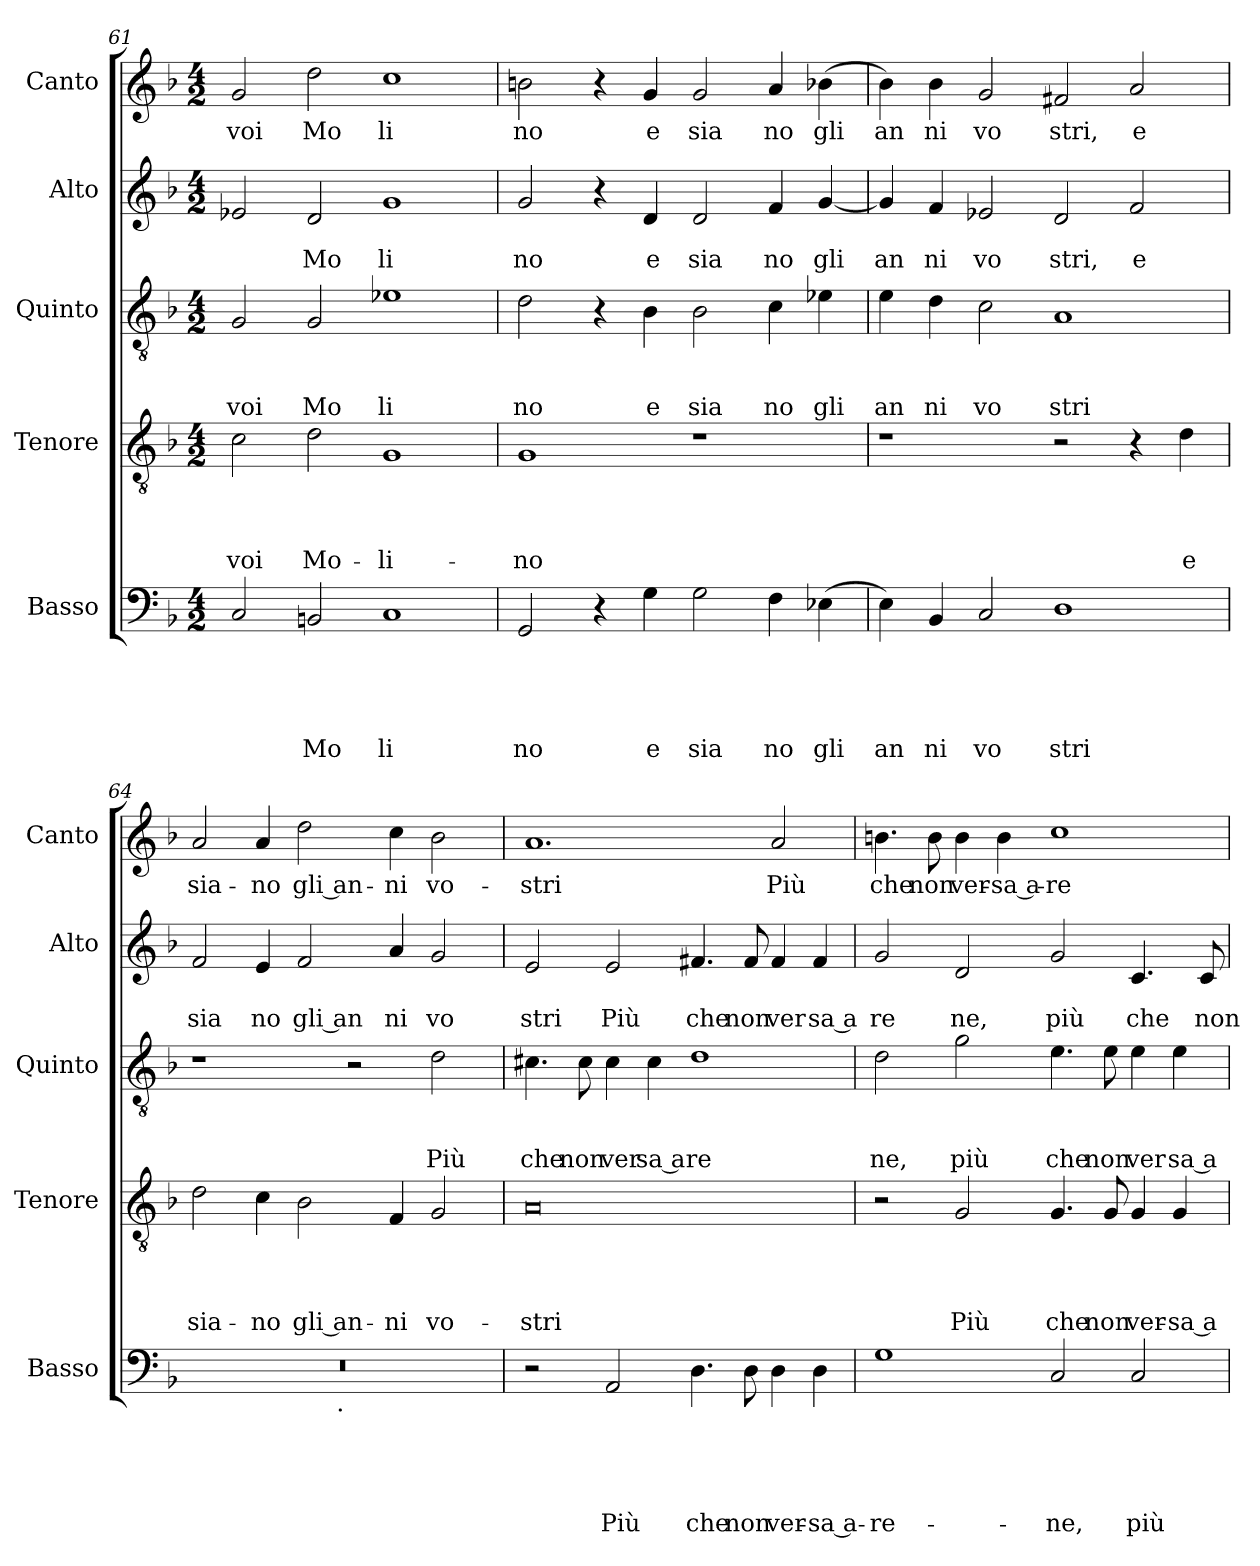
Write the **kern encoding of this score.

**kern	**text	**text	**text	**text	**text	**kern	**text	**text	**text	**text	**kern	**text	**text	**text	**kern	**text	**text	**kern	**text
*part5	*part5	*part5	*part5	*part5	*part5	*part4	*part4	*part4	*part4	*part4	*part3	*part3	*part3	*part3	*part2	*part2	*part2	*part1	*part1
*staff5	*staff5	*staff5	*staff5	*staff5	*staff5	*staff4	*staff4	*staff4	*staff4	*staff4	*staff3	*staff3	*staff3	*staff3	*staff2	*staff2	*staff2	*staff1	*staff1
*I"Basso	*	*	*	*	*	*I"Tenore	*	*	*	*	*I"Quinto	*	*	*	*I"Alto	*	*	*I"Canto	*
*I'Basso	*	*	*	*	*	*I'Tenore	*	*	*	*	*I'Quinto	*	*	*	*I'Alto	*	*	*I'Canto	*
*clefF4	*	*	*	*	*	*clefGv2	*	*	*	*	*clefGv2	*	*	*	*clefG2	*	*	*clefG2	*
*k[b-]	*	*	*	*	*	*k[b-]	*	*	*	*	*k[b-]	*	*	*	*k[b-]	*	*	*k[b-]	*
*F:	*	*	*	*	*	*F:	*	*	*	*	*F:	*	*	*	*F:	*	*	*F:	*
*M4/2	*	*	*	*	*	*M4/2	*	*	*	*	*M4/2	*	*	*	*M4/2	*	*	*M4/2	*
=61	=61	=61	=61	=61	=61	=61	=61	=61	=61	=61	=61	=61	=61	=61	=61	=61	=61	=61	=61
!	!	!	!	!	!	!	!	!	!	!LO:LY:b	!	!	!	!LO:LY:b	!	!	!	!	!LO:LY:b
2C/	.	.	.	.	.	2c\	.	.	.	voi	2G/	.	.	voi	2e-X/	.	.	2g/	voi
!	!	!	!	!	!LO:LY:b	!	!	!	!	!LO:LY:b	!	!	!	!LO:LY:b	!	!	!LO:LY:b	!	!LO:LY:b
2BBn/	.	.	.	.	Mo	2d\	.	.	.	Mo-	2G/	.	.	Mo	2d/	.	Mo	2dd\	Mo
!	!	!	!	!	!LO:LY:b	!	!	!	!	!LO:LY:b	!	!	!	!LO:LY:b	!	!	!LO:LY:b	!	!LO:LY:b
1C	.	.	.	.	li	1G	.	.	.	-li-	1e-X	.	.	li	1g	.	li	1cc	li
=62	=62	=62	=62	=62	=62	=62	=62	=62	=62	=62	=62	=62	=62	=62	=62	=62	=62	=62	=62
!	!	!	!	!	!LO:LY:b	!	!	!	!	!LO:LY:b	!	!	!	!LO:LY:b	!	!	!LO:LY:b	!	!LO:LY:b
2GG/	.	.	.	.	no	1G	.	.	.	-no	2d\	.	.	no	2g/	.	no	2bn\	no
4r	.	.	.	.	.	.	.	.	.	.	4r	.	.	.	4r	.	.	4r	.
!	!	!	!	!	!LO:LY:b	!	!	!	!	!	!	!	!	!LO:LY:b	!	!	!LO:LY:b	!	!LO:LY:b
4G\	.	.	.	.	e	.	.	.	.	.	4B-\	.	.	e	4d/	.	e	4g/	e
!	!	!	!	!	!LO:LY:b	!	!	!	!	!	!	!	!	!LO:LY:b	!	!	!LO:LY:b	!	!LO:LY:b
2G\	.	.	.	.	sia	1r	.	.	.	.	2B-\	.	.	sia	2d/	.	sia	2g/	sia
!	!	!	!	!	!LO:LY:b	!	!	!	!	!	!	!	!	!LO:LY:b	!	!	!LO:LY:b	!	!LO:LY:b
4F\	.	.	.	.	no	.	.	.	.	.	4c\	.	.	no	4f/	.	no	4a/	no
!	!	!	!	!	!LO:LY:b	!	!	!	!	!	!	!	!	!LO:LY:b	!	!	!LO:LY:b	!	!LO:LY:b
(>4E-X\	.	.	.	.	gli	.	.	.	.	.	4e-X\	.	.	gli	[<4g/	.	gli	(>4b-X\	gli
=63	=63	=63	=63	=63	=63	=63	=63	=63	=63	=63	=63	=63	=63	=63	=63	=63	=63	=63	=63
!	!	!	!	!	!LO:LY:b	!	!	!	!	!	!	!	!	!LO:LY:b	!	!	!LO:LY:b	!	!LO:LY:b
4E\)	.	.	.	.	an	1r	.	.	.	.	4e\	.	.	an	4g/]	.	an	4b-\)	an
!	!	!	!	!	!LO:LY:b	!	!	!	!	!	!	!	!	!LO:LY:b	!	!	!LO:LY:b	!	!LO:LY:b
4BB-/	.	.	.	.	ni	.	.	.	.	.	4d\	.	.	ni	4f/	.	ni	4b-\	ni
!	!	!	!	!	!LO:LY:b	!	!	!	!	!	!	!	!	!LO:LY:b	!	!	!LO:LY:b	!	!LO:LY:b
2C/	.	.	.	.	vo	.	.	.	.	.	2c\	.	.	vo	2e-X/	.	vo	2g/	vo
!	!	!	!	!	!LO:LY:b	!	!	!	!	!	!	!	!	!LO:LY:b	!	!	!LO:LY:b	!	!LO:LY:b
1D	.	.	.	.	stri	2r	.	.	.	.	1A	.	.	stri	2d/	.	stri,	2f#X/	stri,
!	!	!	!	!	!	!	!	!	!	!	!	!	!	!	!	!	!LO:LY:b	!	!LO:LY:b
.	.	.	.	.	.	4r	.	.	.	.	.	.	.	.	2f/	.	e	2a/	e
!	!	!	!	!	!	!	!	!	!	!LO:LY:b	!	!	!	!	!	!	!	!	!
.	.	.	.	.	.	4d\	.	.	.	e	.	.	.	.	.	.	.	.	.
!!LO:LB:g=z
=64	=64	=64	=64	=64	=64	=64	=64	=64	=64	=64	=64	=64	=64	=64	=64	=64	=64	=64	=64
!	!	!	!	!	!	!	!	!	!	!LO:LY:b	!	!	!	!	!	!	!LO:LY:b	!	!LO:LY:b
*^	*	*	*	*	*	*	*	*	*	*	*	*	*	*	*	*	*	*	*
0r	2ryy	.	.	.	.	.	2d\	.	.	.	sia-	1r	.	.	.	2f/	.	sia	2a/	sia-
!	!	!	!	!	!	!	!	!	!	!	!LO:LY:b	!	!	!	!	!	!	!LO:LY:b	!	!LO:LY:b
.	4...ryy	.	.	.	.	.	4c\	.	.	.	-no	.	.	.	.	4e/	.	no	4a/	-no
!	!	!	!	!	!	!	!	!	!	!	!LO:LY:b:rj	!	!	!	!	!	!	!LO:LY:b:rj	!	!LO:LY:b:rj
.	.	.	.	.	.	.	2B-\	.	.	.	gli an-	.	.	.	.	2f/	.	gli an	2dd\	gli an-
!	!LO:TX:b:t=.	!	!	!	!	!	!	!	!	!	!	!	!	!	!	!	!	!	!	!
.	1ryy	.	.	.	.	.	.	.	.	.	.	.	.	.	.	.	.	.	.	.
.	.	.	.	.	.	.	.	.	.	.	.	2r	.	.	.	.	.	.	.	.
!	!	!	!	!	!	!	!	!	!	!	!LO:LY:b	!	!	!	!	!	!	!LO:LY:b	!	!LO:LY:b
.	.	.	.	.	.	.	4F/	.	.	.	-ni	.	.	.	.	4a/	.	ni	4cc\	-ni
!	!	!	!	!	!	!	!	!	!	!	!LO:LY:b	!	!	!	!LO:LY:b	!	!	!LO:LY:b	!	!LO:LY:b
.	.	.	.	.	.	.	2G/	.	.	.	vo-	2d\	.	.	Più	2g/	.	vo	2b-\	vo-
.	32ryy	.	.	.	.	.	.	.	.	.	.	.	.	.	.	.	.	.	.	.
=65	=65	=65	=65	=65	=65	=65	=65	=65	=65	=65	=65	=65	=65	=65	=65	=65	=65	=65	=65	=65
!	!	!	!	!	!	!	!	!	!	!	!LO:LY:b	!	!	!	!LO:LY:b	!	!	!LO:LY:b	!	!LO:LY:b
*v	*v	*	*	*	*	*	*	*	*	*	*	*	*	*	*	*	*	*	*	*
2r	.	.	.	.	.	0A	.	.	.	-stri	4.c#X\	.	.	che	2e/	.	stri	1.a	-stri
!	!	!	!	!	!	!	!	!	!	!	!	!	!	!LO:LY:b	!	!	!	!	!
.	.	.	.	.	.	.	.	.	.	.	8c#\	.	.	non	.	.	.	.	.
!	!	!	!	!	!LO:LY:b	!	!	!	!	!	!	!	!	!LO:LY:b	!	!	!LO:LY:b	!	!
2AA/	.	.	.	.	Più	.	.	.	.	.	4c#\	.	.	ver	2e/	.	Più	.	.
!	!	!	!	!	!	!	!	!	!	!	!	!	!	!LO:LY:b:rj	!	!	!	!	!
.	.	.	.	.	.	.	.	.	.	.	4c#\	.	.	sa a	.	.	.	.	.
!	!	!	!	!	!LO:LY:b	!	!	!	!	!	!	!	!	!LO:LY:b	!	!	!LO:LY:b	!	!
4.D\	.	.	.	.	che	.	.	.	.	.	1d	.	.	re	4.f#X/	.	che	.	.
!	!	!	!	!	!LO:LY:b	!	!	!	!	!	!	!	!	!	!	!	!LO:LY:b	!	!
8D\	.	.	.	.	non	.	.	.	.	.	.	.	.	.	8f#/	.	non	.	.
!	!	!	!	!	!LO:LY:b	!	!	!	!	!	!	!	!	!	!	!	!LO:LY:b	!	!LO:LY:b
4D\	.	.	.	.	ver-	.	.	.	.	.	.	.	.	.	4f#/	.	ver	2a/	Più
!	!	!	!	!	!LO:LY:b:rj	!	!	!	!	!	!	!	!	!	!	!	!LO:LY:b:rj	!	!
4D\	.	.	.	.	-sa a-	.	.	.	.	.	.	.	.	.	4f#/	.	sa a	.	.
=66	=66	=66	=66	=66	=66	=66	=66	=66	=66	=66	=66	=66	=66	=66	=66	=66	=66	=66	=66
!	!	!	!	!	!LO:LY:b	!	!	!	!	!	!	!	!	!LO:LY:b	!	!	!LO:LY:b	!	!LO:LY:b
1G	.	.	.	.	-re-	2r	.	.	.	.	2d\	.	.	ne,	2g/	.	re	4.bn\	che
!	!	!	!	!	!	!	!	!	!	!	!	!	!	!	!	!	!	!	!LO:LY:b
.	.	.	.	.	.	.	.	.	.	.	.	.	.	.	.	.	.	8b\	non
!	!	!	!	!	!	!	!	!	!	!LO:LY:b	!	!	!	!LO:LY:b	!	!	!LO:LY:b	!	!LO:LY:b
.	.	.	.	.	.	2G/	.	.	.	Più	2g\	.	.	più	2d/	.	ne,	4b\	ver-
!	!	!	!	!	!	!	!	!	!	!	!	!	!	!	!	!	!	!	!LO:LY:b:rj
.	.	.	.	.	.	.	.	.	.	.	.	.	.	.	.	.	.	4b\	-sa a-
!	!	!	!	!	!LO:LY:b	!	!	!	!	!LO:LY:b	!	!	!	!LO:LY:b	!	!	!LO:LY:b	!	!LO:LY:b
2C/	.	.	.	.	-ne,	4.G/	.	.	.	che	4.e\	.	.	che	2g/	.	più	1cc	-re-
!	!	!	!	!	!	!	!	!	!	!LO:LY:b	!	!	!	!LO:LY:b	!	!	!	!	!
.	.	.	.	.	.	8G/	.	.	.	non	8e\	.	.	non	.	.	.	.	.
!	!	!	!	!	!LO:LY:b	!	!	!	!	!LO:LY:b	!	!	!	!LO:LY:b	!	!	!LO:LY:b	!	!
2C/	.	.	.	.	più	4G/	.	.	.	ver-	4e\	.	.	ver	4.c/	.	che	.	.
!	!	!	!	!	!	!	!	!	!	!LO:LY:b:rj	!	!	!	!LO:LY:b:rj	!	!	!	!	!
.	.	.	.	.	.	4G/	.	.	.	-sa a-	4e\	.	.	sa a	.	.	.	.	.
!	!	!	!	!	!	!	!	!	!	!	!	!	!	!	!	!	!LO:LY:b	!	!
.	.	.	.	.	.	.	.	.	.	.	.	.	.	.	8c/	.	non	.	.
=	=	=	=	=	=	=	=	=	=	=	=	=	=	=	=	=	=	=	=
*-	*-	*-	*-	*-	*-	*-	*-	*-	*-	*-	*-	*-	*-	*-	*-	*-	*-	*-	*-
